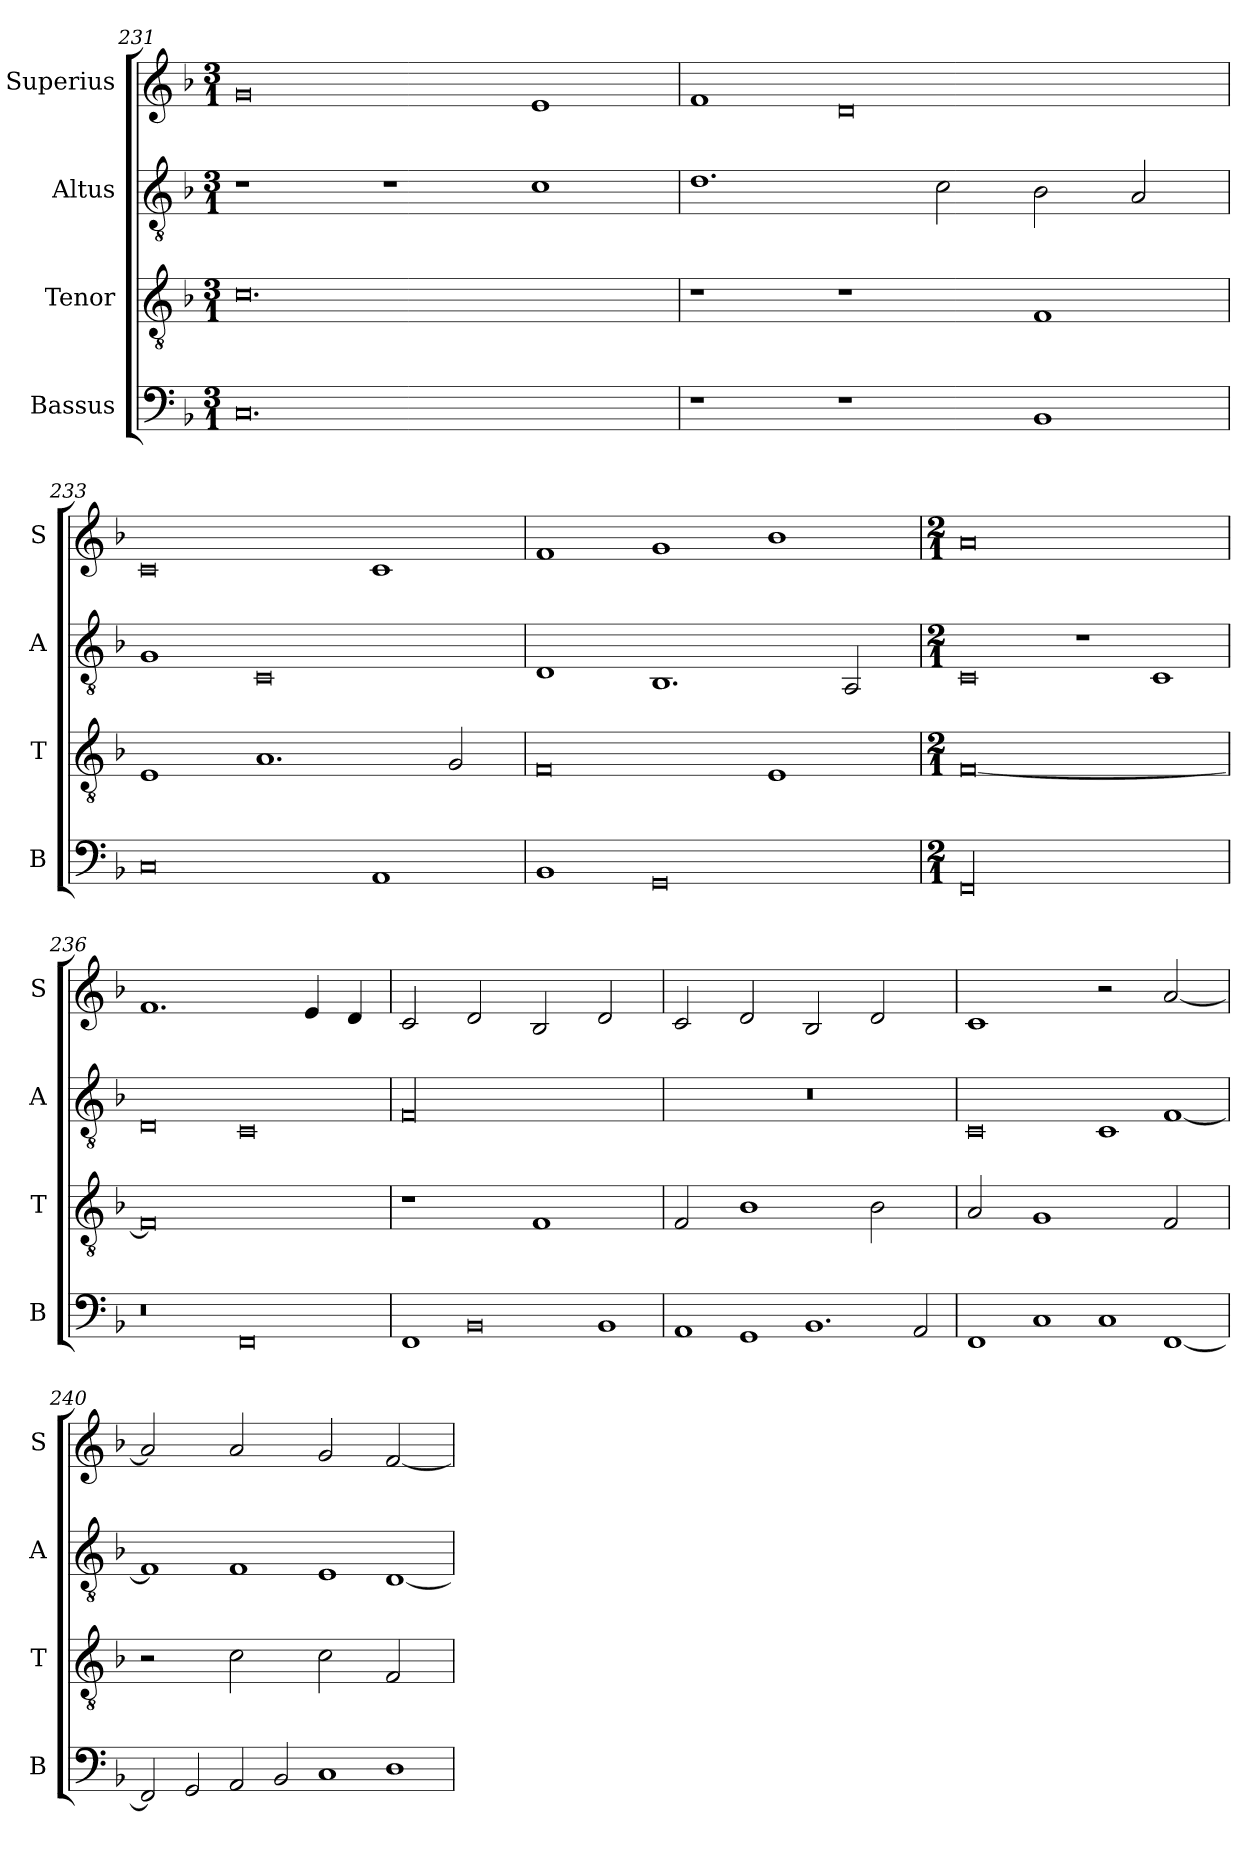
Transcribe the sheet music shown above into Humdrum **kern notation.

**kern	**kern	**kern	**kern
*part4	*part3	*part2	*part1
*staff4	*staff3	*staff2	*staff1
*I"Bassus	*I"Tenor	*I"Altus	*I"Superius
*I'B	*I'T	*I'A	*I'S
*clefF4	*clefGv2	*clefGv2	*clefG2
*k[b-]	*k[b-]	*k[b-]	*k[b-]
*M3/1	*M3/1	*M3/1	*M3/1
=231	=231	=231	=231
0.C	0.c	1r	0g
.	.	1r	.
.	.	1c	1e
=232	=232	=232	=232
1r	1r	1.d	1f
1r	1r	.	0d
.	.	2c\	.
1BB-	1F	2B-\	.
.	.	2A/	.
=233	=233	=233	=233
0C	1E	1G	0c
.	1.A	0C	.
1AA	.	.	1c
.	2G/	.	.
=234	=234	=234	=234
1BB-	0F	1D	1f
0GG	.	1.BB-	1g
.	1E	.	1b-
.	.	2AA/	.
=235	=235	=235	=235
*M2/1	*M2/1	*M2/1	*M2/1
!LO:N:vis=00	!	!LO:N:vis=0	!
0FF	[0F	1C	0a
!	!	!LO:N:vis=1	!
.	.	2r	.
!	!	!LO:N:vis=1	!
.	.	2C/	.
=236	=236	=236	=236
!LO:N:vis=0	!	!LO:N:vis=0	!
1r	0F]	1D	1.f
!LO:N:vis=0	!	!LO:N:vis=0	!
1FF	.	1C	.
.	.	.	4e/
.	.	.	4d/
=237	=237	=237	=237
!LO:N:vis=1	!	!LO:N:vis=00	!
2FF/	1r	0F	2c/
!LO:N:vis=0	!	!	!
1BB-	.	.	2d/
.	1F	.	2B-/
!LO:N:vis=1	!	!	!
2BB-/	.	.	2d/
=238	=238	=238	=238
!LO:N:vis=1	!	!LO:N:vis=00	!
2AA/	2F/	0r	2c/
!LO:N:vis=1	!	!	!
2GG/	1B-	.	2d/
!LO:N:vis=1.	!	!	!
2.BB-/	.	.	2B-/
.	2B-\	.	2d/
!LO:N:vis=2	!	!	!
4AA/	.	.	.
=239	=239	=239	=239
!LO:N:vis=1	!	!LO:N:vis=0	!
2FF/	2A/	1C	1c
!LO:N:vis=1	!	!	!
2C/	1G	.	.
!LO:N:vis=1	!	!LO:N:vis=1	!
2C/	.	2C/	2r
!LO:N:vis=1	!	!LO:N:vis=1	!
[2FF/	2F/	[2F/	[2a/
=240	=240	=240	=240
!LO:N:vis=2	!	!LO:N:vis=1	!
4FF/]	2r	2F/]	2a/]
!LO:N:vis=2	!	!	!
4GG/	.	.	.
!LO:N:vis=2	!	!LO:N:vis=1	!
4AA/	2c\	2F/	2a/
!LO:N:vis=2	!	!	!
4BB-/	.	.	.
!LO:N:vis=1	!	!LO:N:vis=1	!
2C/	2c\	2E/	2g/
!LO:N:vis=1	!	!LO:N:vis=1	!
2D\	2F/	[2D/	[2f/
=	=	=	=
*-	*-	*-	*-
